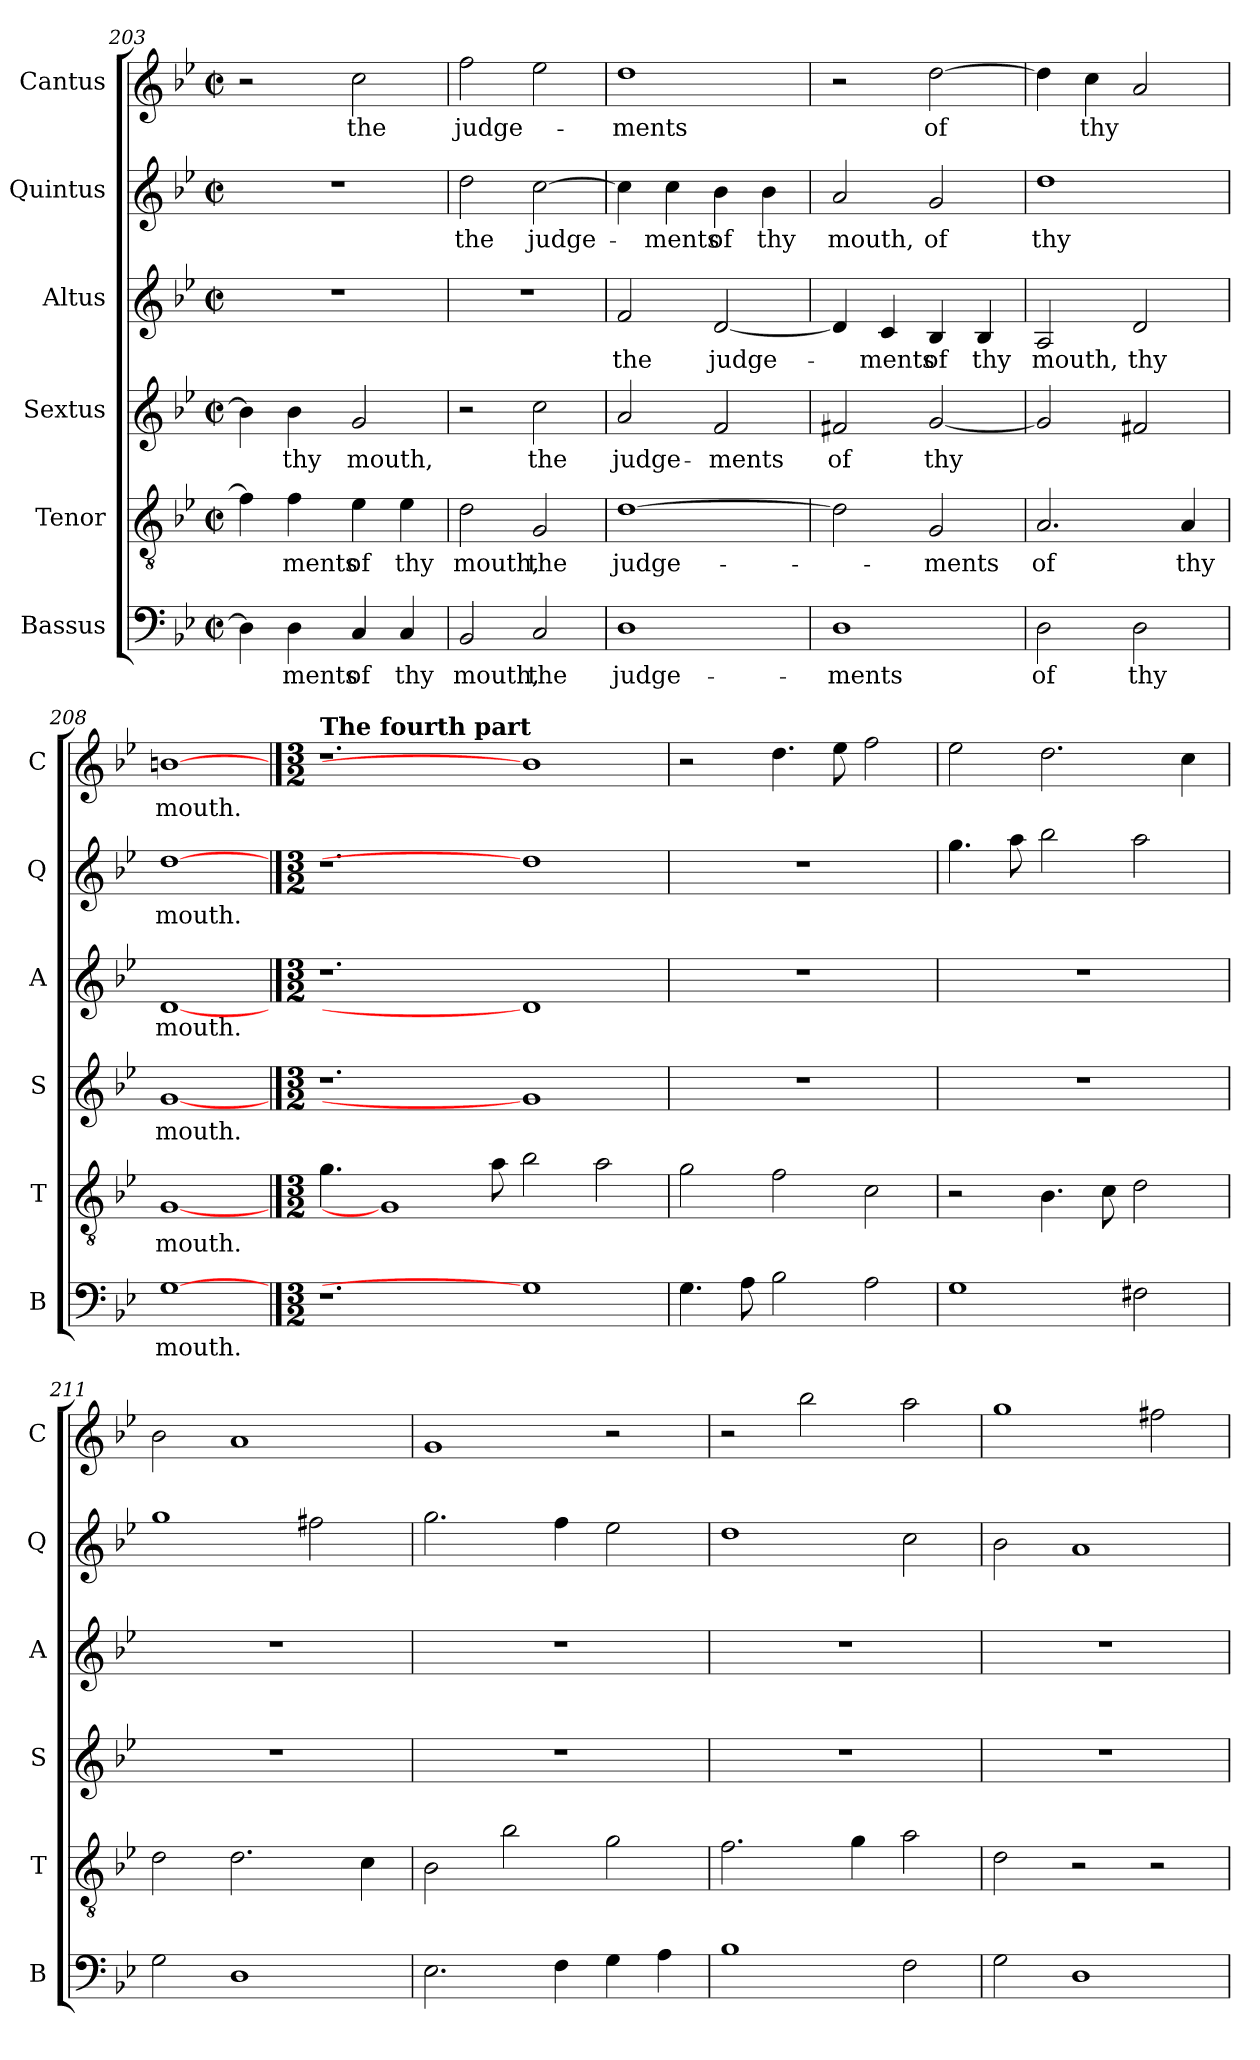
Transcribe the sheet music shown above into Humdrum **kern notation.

**kern	**text	**kern	**text	**kern	**text	**kern	**text	**kern	**text	**kern	**text
*part6	*part6	*part5	*part5	*part4	*part4	*part3	*part3	*part2	*part2	*part1	*part1
*staff6	*staff6	*staff5	*staff5	*staff4	*staff4	*staff3	*staff3	*staff2	*staff2	*staff1	*staff1
*I"Bassus	*	*I"Tenor	*	*I"Sextus	*	*I"Altus	*	*I"Quintus	*	*I"Cantus	*
*I'B	*	*I'T	*	*I'S	*	*I'A	*	*I'Q	*	*I'C	*
*clefF4	*	*clefGv2	*	*clefG2	*	*clefG2	*	*clefG2	*	*clefG2	*
*k[b-e-]	*	*k[b-e-]	*	*k[b-e-]	*	*k[b-e-]	*	*k[b-e-]	*	*k[b-e-]	*
*B-:	*	*B-:	*	*B-:	*	*B-:	*	*B-:	*	*B-:	*
*M2/2	*	*M2/2	*	*M2/2	*	*M2/2	*	*M2/2	*	*M2/2	*
*met(c|)	*	*met(c|)	*	*met(c|)	*	*met(c|)	*	*met(c|)	*	*met(c|)	*
=203	=203	=203	=203	=203	=203	=203	=203	=203	=203	=203	=203
4D\]	.	4f\]	.	4b-\]	.	1r	.	1r	.	2r	.
!	!LO:LY:b	!	!LO:LY:b	!	!LO:LY:b	!	!	!	!	!	!
4D\	-ments	4f\	-ments	4b-\	thy	.	.	.	.	.	.
!	!LO:LY:b	!	!LO:LY:b	!	!LO:LY:b	!	!	!	!	!	!LO:LY:b
4C/	of	4e-\	of	2g/	mouth,	.	.	.	.	2cc\	the
!	!LO:LY:b	!	!LO:LY:b	!	!	!	!	!	!	!	!
4C/	thy	4e-\	thy	.	.	.	.	.	.	.	.
=204	=204	=204	=204	=204	=204	=204	=204	=204	=204	=204	=204
!	!LO:LY:b	!	!LO:LY:b	!	!	!	!	!	!LO:LY:b	!	!LO:LY:b
2BB-/	mouth,	2d\	mouth,	2r	.	1r	.	2dd\	the	2ff\	judge-
!	!LO:LY:b	!	!LO:LY:b	!	!LO:LY:b	!	!	!	!LO:LY:b	!	!
2C/	the	2G/	the	2cc\	the	.	.	[2cc\	judge-	2ee-\	.
=205	=205	=205	=205	=205	=205	=205	=205	=205	=205	=205	=205
!	!LO:LY:b	!	!LO:LY:b	!	!LO:LY:b	!	!LO:LY:b	!	!	!	!LO:LY:b
1D	judge-	[1d	judge-	2a/	judge-	2f/	the	4cc\]	.	1dd	-ments
!	!	!	!	!	!	!	!	!	!LO:LY:b	!	!
.	.	.	.	.	.	.	.	4cc\	-ments	.	.
!	!	!	!	!	!LO:LY:b	!	!LO:LY:b	!	!LO:LY:b	!	!
.	.	.	.	2f/	-ments	[2d/	judge-	4b-\	of	.	.
!	!	!	!	!	!	!	!	!	!LO:LY:b	!	!
.	.	.	.	.	.	.	.	4b-\	thy	.	.
=206	=206	=206	=206	=206	=206	=206	=206	=206	=206	=206	=206
!	!LO:LY:b	!	!	!	!LO:LY:b	!	!	!	!LO:LY:b	!	!
1D	-ments	2d\]	.	2f#X/	of	4d/]	.	2a/	mouth,	2r	.
!	!	!	!	!	!	!	!LO:LY:b	!	!	!	!
.	.	.	.	.	.	4c/	-ments	.	.	.	.
!	!	!	!LO:LY:b	!	!LO:LY:b	!	!LO:LY:b	!	!LO:LY:b	!	!LO:LY:b
.	.	2G/	-ments	[2g/	thy	4B-/	of	2g/	of	[2dd\	of
!	!	!	!	!	!	!	!LO:LY:b	!	!	!	!
.	.	.	.	.	.	4B-/	thy	.	.	.	.
=207	=207	=207	=207	=207	=207	=207	=207	=207	=207	=207	=207
!	!LO:LY:b	!	!LO:LY:b	!	!	!	!LO:LY:b	!	!LO:LY:b	!	!
2D\	of	2.A/	of	2g/]	.	2A/	mouth,	1dd	thy	4dd\]	.
!	!	!	!	!	!	!	!	!	!	!	!LO:LY:b
.	.	.	.	.	.	.	.	.	.	4cc\	thy
!	!LO:LY:b	!	!	!	!	!	!LO:LY:b	!	!	!	!
2D\	thy	.	.	2f#X/	.	2d/	thy	.	.	2a/	.
!	!	!	!LO:LY:b	!	!	!	!	!	!	!	!
.	.	4A/	thy	.	.	.	.	.	.	.	.
=208	=208	=208	=208	=208	=208	=208	=208	=208	=208	=208	=208
!	!LO:LY:b	!	!LO:LY:b	!	!LO:LY:b	!	!LO:LY:b	!	!LO:LY:b	!	!LO:LY:b
[1G	mouth.	[1G	mouth.	[1g	mouth.	[1d	mouth.	[1dd	mouth.	[1bn	mouth.
!!LO:PB:g=z
==208X6	==208X6	==208X6	==208X6	==208X6	==208X6	==208X6	==208X6	==208X6	==208X6	==208X6	==208X6
*M3/2	*	*M3/2	*	*M3/2	*	*M3/2	*	*M3/2	*	*M3/2	*
!	!	!	!	!	!	!	!	!	!	!LO:TX:a:B:t=The fourth part	!
1.r	.	4.g\	.	1.r	.	1.r	.	1.r	.	1.r	.
.	.	1G]	.	.	.	.	.	.	.	.	.
.	.	8a\	.	.	.	.	.	.	.	.	.
1G]	.	2b-\	.	1g]	.	1d]	.	1dd]	.	1b]	.
.	.	2a\	.	.	.	.	.	.	.	.	.
=209	=209	=209	=209	=209	=209	=209	=209	=209	=209	=209	=209
4.G\	.	2g\	.	1.r	.	1.r	.	1.r	.	2r	.
8A\	.	.	.	.	.	.	.	.	.	.	.
2B-\	.	2f\	.	.	.	.	.	.	.	4.dd\	.
.	.	.	.	.	.	.	.	.	.	8ee-\	.
2A\	.	2c\	.	.	.	.	.	.	.	2ff\	.
=210	=210	=210	=210	=210	=210	=210	=210	=210	=210	=210	=210
1G	.	2r	.	1.r	.	1.r	.	4.gg\	.	2ee-\	.
.	.	.	.	.	.	.	.	8aa\	.	.	.
.	.	4.B-\	.	.	.	.	.	2bb-\	.	2.dd\	.
.	.	8c\	.	.	.	.	.	.	.	.	.
2F#X\	.	2d\	.	.	.	.	.	2aa\	.	.	.
.	.	.	.	.	.	.	.	.	.	4cc\	.
=211	=211	=211	=211	=211	=211	=211	=211	=211	=211	=211	=211
2G\	.	2d\	.	1.r	.	1.r	.	1gg	.	2b-\	.
1D	.	2.d\	.	.	.	.	.	.	.	1a	.
.	.	.	.	.	.	.	.	2ff#X\	.	.	.
.	.	4c\	.	.	.	.	.	.	.	.	.
=212	=212	=212	=212	=212	=212	=212	=212	=212	=212	=212	=212
2.E-\	.	2B-\	.	1.r	.	1.r	.	2.gg\	.	1g	.
.	.	2b-\	.	.	.	.	.	.	.	.	.
4F\	.	.	.	.	.	.	.	4ff\	.	.	.
4G\	.	2g\	.	.	.	.	.	2ee-\	.	2r	.
4A\	.	.	.	.	.	.	.	.	.	.	.
=213	=213	=213	=213	=213	=213	=213	=213	=213	=213	=213	=213
1B-	.	2.f\	.	1.r	.	1.r	.	1dd	.	2r	.
.	.	.	.	.	.	.	.	.	.	2bb-\	.
.	.	4g\	.	.	.	.	.	.	.	.	.
2F\	.	2a\	.	.	.	.	.	2cc\	.	2aa\	.
=214	=214	=214	=214	=214	=214	=214	=214	=214	=214	=214	=214
2G\	.	2d\	.	1.r	.	1.r	.	2b-\	.	1gg	.
1D	.	2r	.	.	.	.	.	1a	.	.	.
.	.	2r	.	.	.	.	.	.	.	2ff#X\	.
=	=	=	=	=	=	=	=	=	=	=	=
*-	*-	*-	*-	*-	*-	*-	*-	*-	*-	*-	*-
